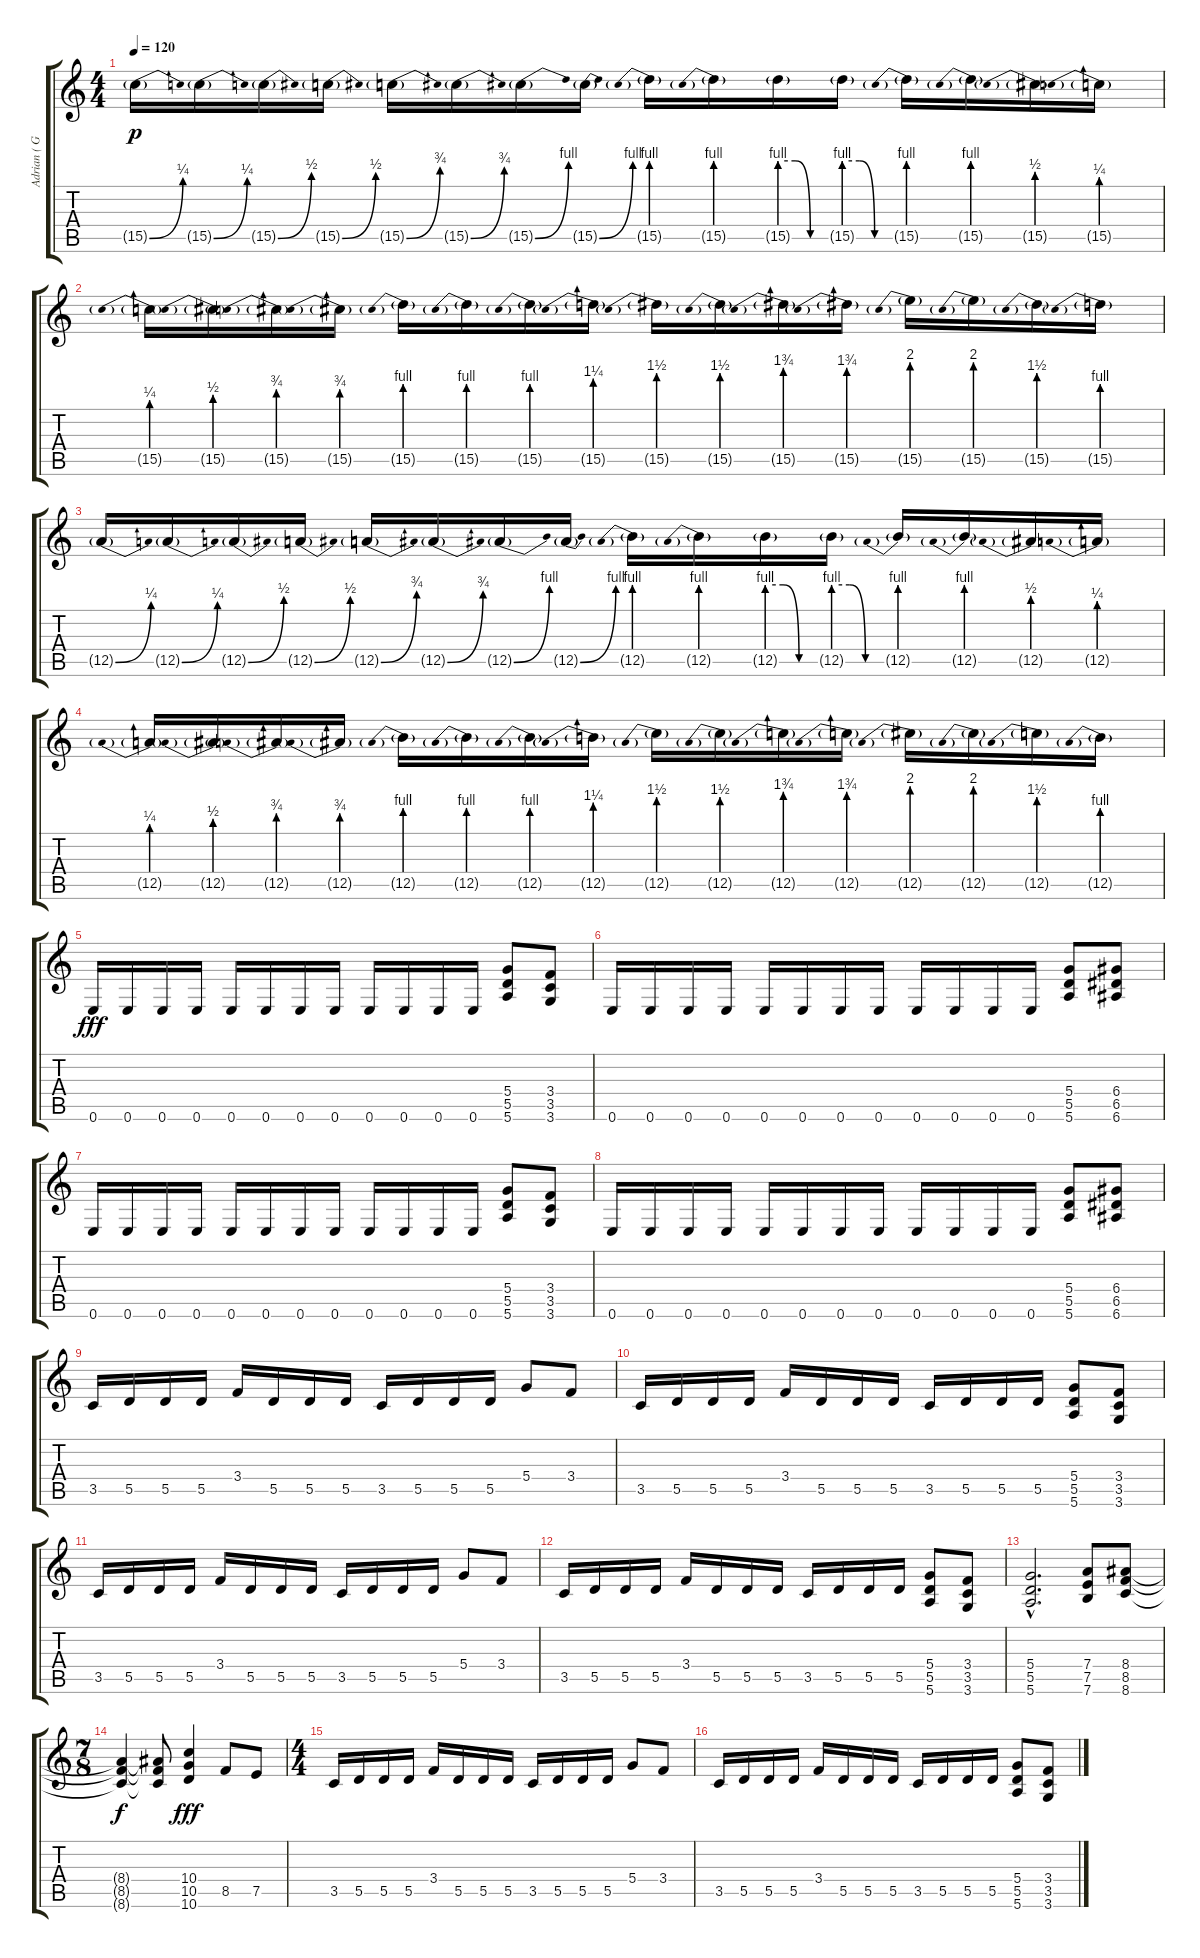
\track ("Adrian ( Guitar II )" "Adrian ( G") {instrument distortionguitar}
\staff {score tabs}
\tuning (E4 B3 G3 D3 A2 E2) {hide}
\ts (4 4)
\tempo 120
\clef g2
\ks c
15.5{be (bend 0 0 60 1) g}.16{dy p} 15.5{be (bend 0 0 60 1) g}.16 15.5{be (bend 0 0 60 2) g}.16 15.5{be (bend 0 0 60 2) g}.16 15.5{be (bend 0 0 60 3) g}.16 15.5{be (bend 0 0 60 3) g}.16 15.5{be (bend 0 0 60 4) g}.16 15.5{be (bend 0 0 60 4) g}.16 15.5{be (prebend 0 4 60 4) g}.16 15.5{be (prebend 0 4 60 4) g}.16 15.5{be (custom 0 4 20 4 40 0 60 0) g}.16 15.5{be (custom 0 4 20 4 40 0 60 0) g}.16 15.5{be (prebend 0 4 60 4) g}.16 15.5{be (prebend 0 4 60 4) g}.16 15.5{be (prebend 0 2 60 2) g}.16 15.5{be (prebend 0 1 60 1) g}.16 |
15.5{be (prebend 0 1 60 1) g}.16 15.5{be (prebend 0 2 60 2) g}.16 15.5{be (prebend 0 3 60 3) g}.16 15.5{be (prebend 0 3 60 3) g}.16 15.5{be (prebend 0 4 60 4) g}.16 15.5{be (prebend 0 4 60 4) g}.16 15.5{be (prebend 0 4 60 4) g}.16 15.5{be (prebend 0 5 60 5) g}.16 15.5{be (prebend 0 6 60 6) g}.16 15.5{be (prebend 0 6 60 6) g}.16 15.5{be (prebend 0 7 60 7) g}.16 15.5{be (prebend 0 7 60 7) g}.16 15.5{be (prebend 0 8 60 8) g}.16 15.5{be (prebend 0 8 60 8) g}.16 15.5{be (prebend 0 6 60 6) g}.16 15.5{be (prebend 0 4 60 4) g}.16 |
12.5{be (bend 0 0 60 1) g}.16 12.5{be (bend 0 0 60 1) g}.16 12.5{be (bend 0 0 60 2) g}.16 12.5{be (bend 0 0 60 2) g}.16 12.5{be (bend 0 0 60 3) g}.16 12.5{be (bend 0 0 60 3) g}.16 12.5{be (bend 0 0 60 4) g}.16 12.5{be (bend 0 0 60 4) g}.16 12.5{be (prebend 0 4 60 4) g}.16 12.5{be (prebend 0 4 60 4) g}.16 12.5{be (custom 0 4 20 4 40 0 60 0) g}.16 12.5{be (custom 0 4 20 4 40 0 60 0) g}.16 12.5{be (prebend 0 4 60 4) g}.16 12.5{be (prebend 0 4 60 4) g}.16 12.5{be (prebend 0 2 60 2) g}.16 12.5{be (prebend 0 1 60 1) g}.16 |
12.5{be (prebend 0 1 60 1) g}.16 12.5{be (prebend 0 2 60 2) g}.16 12.5{be (prebend 0 3 60 3) g}.16 12.5{be (prebend 0 3 60 3) g}.16 12.5{be (prebend 0 4 60 4) g}.16 12.5{be (prebend 0 4 60 4) g}.16 12.5{be (prebend 0 4 60 4) g}.16 12.5{be (prebend 0 5 60 5) g}.16 12.5{be (prebend 0 6 60 6) g}.16 12.5{be (prebend 0 6 60 6) g}.16 12.5{be (prebend 0 7 60 7) g}.16 12.5{be (prebend 0 7 60 7) g}.16 12.5{be (prebend 0 8 60 8) g}.16 12.5{be (prebend 0 8 60 8) g}.16 12.5{be (prebend 0 6 60 6) g}.16 12.5{be (prebend 0 4 60 4) g}.16 |
0.6.16{dy fff} 0.6.16 0.6.16 0.6.16 0.6.16 0.6.16 0.6.16 0.6.16 0.6.16 0.6.16 0.6.16 0.6.16 (5.4 5.5 5.6).8 (3.4 3.5 3.6).8 |
0.6.16 0.6.16 0.6.16 0.6.16 0.6.16 0.6.16 0.6.16 0.6.16 0.6.16 0.6.16 0.6.16 0.6.16 (5.4 5.5 5.6).8 (6.4 6.5 6.6).8 |
0.6.16 0.6.16 0.6.16 0.6.16 0.6.16 0.6.16 0.6.16 0.6.16 0.6.16 0.6.16 0.6.16 0.6.16 (5.4 5.5 5.6).8 (3.4 3.5 3.6).8 |
0.6.16 0.6.16 0.6.16 0.6.16 0.6.16 0.6.16 0.6.16 0.6.16 0.6.16 0.6.16 0.6.16 0.6.16 (5.4 5.5 5.6).8 (6.4 6.5 6.6).8 |
3.5.16 5.5.16 5.5.16 5.5.16 3.4.16 5.5.16 5.5.16 5.5.16 3.5.16 5.5.16 5.5.16 5.5.16 5.4.8 3.4.8 |
3.5.16 5.5.16 5.5.16 5.5.16 3.4.16 5.5.16 5.5.16 5.5.16 3.5.16 5.5.16 5.5.16 5.5.16 (5.4 5.5 5.6).8 (3.4 3.5 3.6).8 |
3.5.16 5.5.16 5.5.16 5.5.16 3.4.16 5.5.16 5.5.16 5.5.16 3.5.16 5.5.16 5.5.16 5.5.16 5.4.8 3.4.8 |
3.5.16 5.5.16 5.5.16 5.5.16 3.4.16 5.5.16 5.5.16 5.5.16 3.5.16 5.5.16 5.5.16 5.5.16 (5.4 5.5 5.6).8 (3.4 3.5 3.6).8 |
(5.4{hac} 5.5{hac} 5.6{hac}).2{d} (7.4 7.5 7.6).8 (8.4 8.5 8.6).8 |
\ts (7 8)
(8.4{t} 8.5{t} 8.6{t}).4{dy f} (8.4{t} 8.5{t} 8.6{t}).8 (10.4 10.5 10.6).4{dy fff} 8.5.8 7.5.8 |
\ts (4 4)
3.5.16 5.5.16 5.5.16 5.5.16 3.4.16 5.5.16 5.5.16 5.5.16 3.5.16 5.5.16 5.5.16 5.5.16 5.4.8 3.4.8 |
3.5.16 5.5.16 5.5.16 5.5.16 3.4.16 5.5.16 5.5.16 5.5.16 3.5.16 5.5.16 5.5.16 5.5.16 (5.4 5.5 5.6).8 (3.4 3.5 3.6).8
